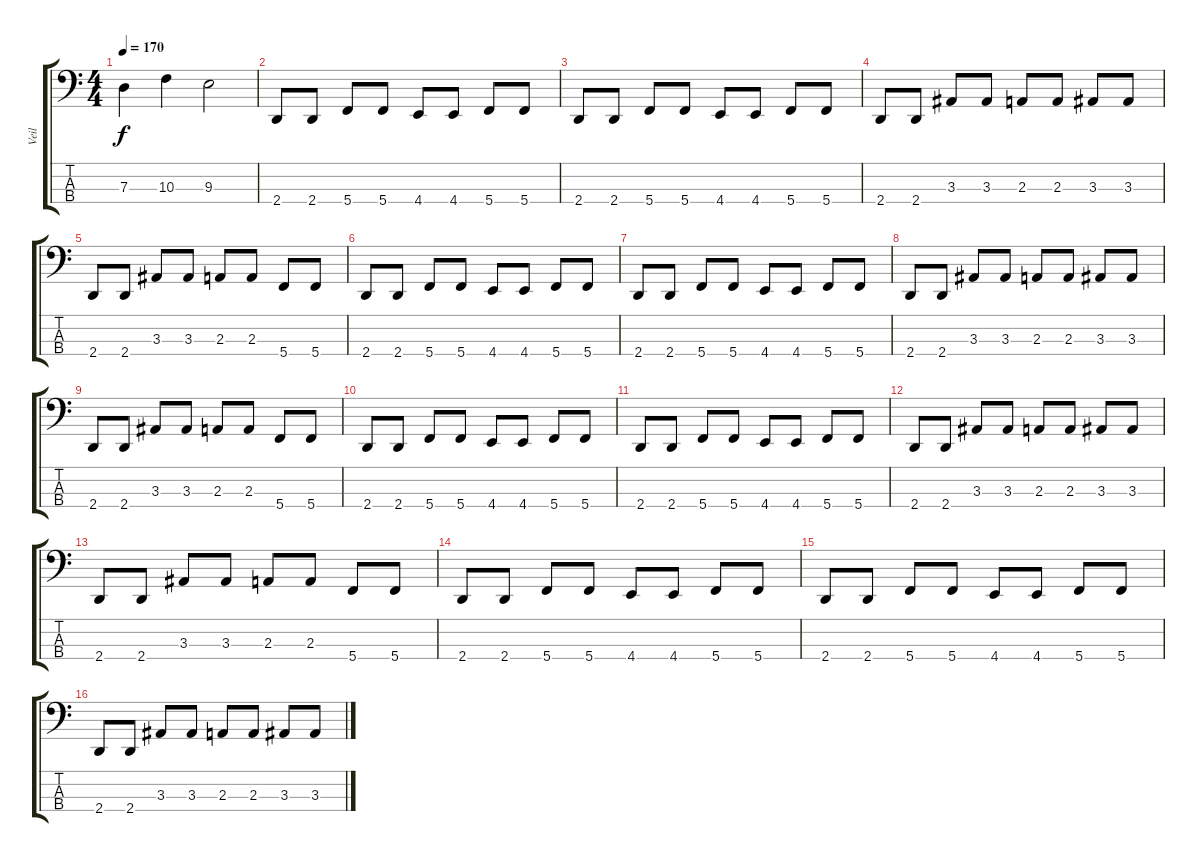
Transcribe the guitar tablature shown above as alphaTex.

\track ("Veil" "Veil") {instrument electricbasspick}
\staff {score tabs}
\tuning (F2 C2 G1 C1) {hide}
\ts (4 4)
\tempo 170
\clef f4
\ks c
7.3.4{dy f} 10.3.4 9.3.2 |
2.4.8 2.4.8 5.4.8 5.4.8 4.4.8 4.4.8 5.4.8 5.4.8 |
2.4.8 2.4.8 5.4.8 5.4.8 4.4.8 4.4.8 5.4.8 5.4.8 |
2.4.8 2.4.8 3.3.8 3.3.8 2.3.8 2.3.8 3.3.8 3.3.8 |
2.4.8 2.4.8 3.3.8 3.3.8 2.3.8 2.3.8 5.4.8 5.4.8 |
2.4.8 2.4.8 5.4.8 5.4.8 4.4.8 4.4.8 5.4.8 5.4.8 |
2.4.8 2.4.8 5.4.8 5.4.8 4.4.8 4.4.8 5.4.8 5.4.8 |
2.4.8 2.4.8 3.3.8 3.3.8 2.3.8 2.3.8 3.3.8 3.3.8 |
2.4.8 2.4.8 3.3.8 3.3.8 2.3.8 2.3.8 5.4.8 5.4.8 |
2.4.8 2.4.8 5.4.8 5.4.8 4.4.8 4.4.8 5.4.8 5.4.8 |
2.4.8 2.4.8 5.4.8 5.4.8 4.4.8 4.4.8 5.4.8 5.4.8 |
2.4.8 2.4.8 3.3.8 3.3.8 2.3.8 2.3.8 3.3.8 3.3.8 |
2.4.8 2.4.8 3.3.8 3.3.8 2.3.8 2.3.8 5.4.8 5.4.8 |
2.4.8 2.4.8 5.4.8 5.4.8 4.4.8 4.4.8 5.4.8 5.4.8 |
2.4.8 2.4.8 5.4.8 5.4.8 4.4.8 4.4.8 5.4.8 5.4.8 |
2.4.8 2.4.8 3.3.8 3.3.8 2.3.8 2.3.8 3.3.8 3.3.8
